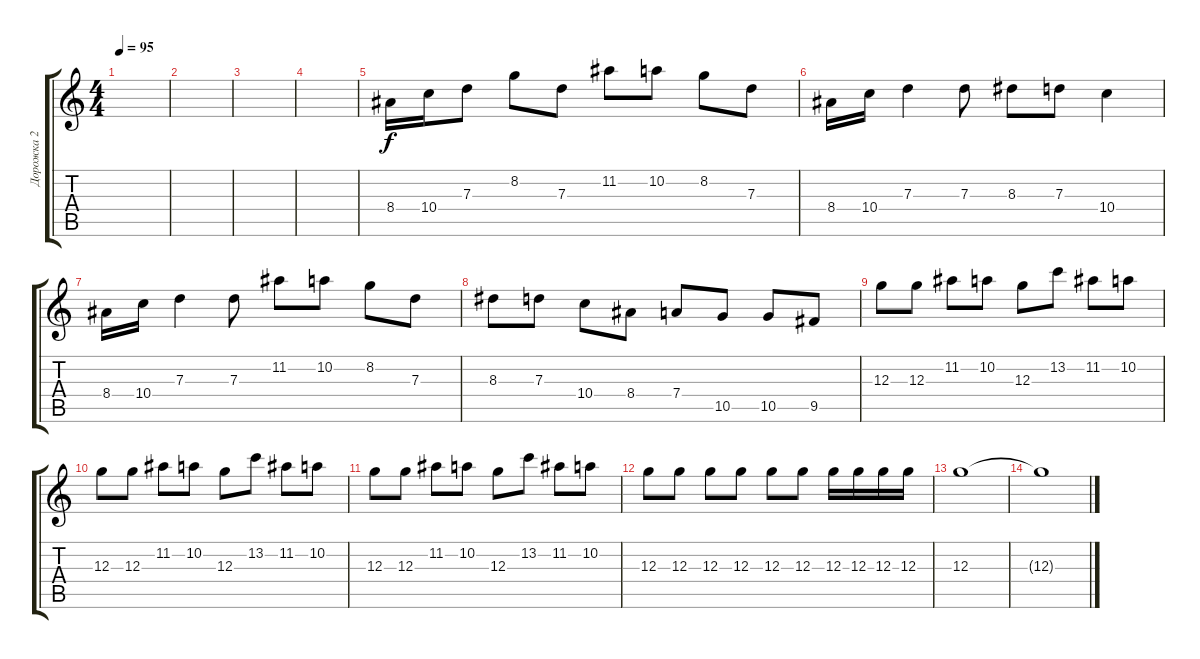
\track ("Дорожка 2" "Дорожка 2") {instrument distortionguitar}
\staff {score tabs}
\tuning (E4 B3 G3 D3 A2 E2) {hide}
\ts (4 4)
\tempo 95
\clef g2
\ks c
|
|
|
|
8.4.16 10.4.16 7.3.8 8.2.8 7.3.8 11.2.8 10.2.8 8.2.8 7.3.8 |
8.4.16 10.4.16 7.3.4 7.3.8 8.3.8 7.3.8 10.4.4 |
8.4.16 10.4.16 7.3.4 7.3.8 11.2.8 10.2.8 8.2.8 7.3.8 |
8.3.8 7.3.8 10.4.8 8.4.8 7.4.8 10.5.8 10.5.8 9.5.8 |
12.3.8 12.3.8 11.2.8 10.2.8 12.3.8 13.2.8 11.2.8 10.2.8 |
12.3.8 12.3.8 11.2.8 10.2.8 12.3.8 13.2.8 11.2.8 10.2.8 |
12.3.8 12.3.8 11.2.8 10.2.8 12.3.8 13.2.8 11.2.8 10.2.8 |
12.3.8 12.3.8 12.3.8 12.3.8 12.3.8 12.3.8 12.3.16 12.3.16 12.3.16 12.3.16 |
12.3.1 |
12.3{t}.1
